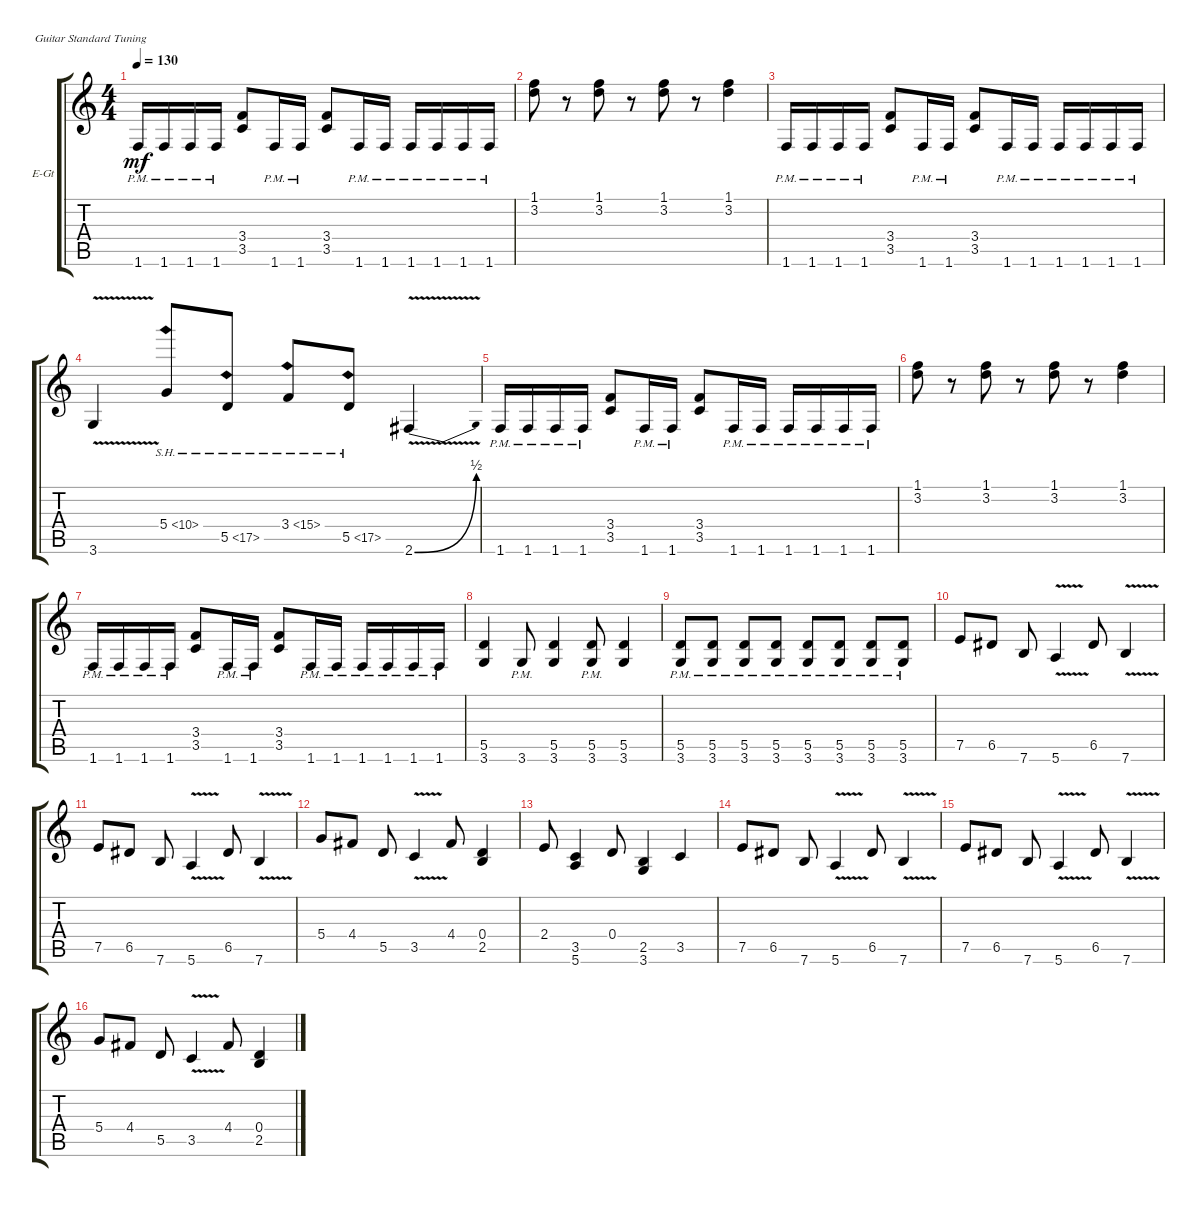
\defaultSystemsLayout 4
\bracketExtendMode groupsimilarinstruments
\firstSystemTrackNameOrientation horizontal
\otherSystemsTrackNameOrientation horizontal
\track ("Electric Guitar" "E-Gt") {instrument distortionguitar}
\staff {score tabs}
\tuning (E4 B3 G3 D3 A2 E2)
\ts (4 4)
\tempo 130
\clef g2
\scale
0.333333
\ks c
1.6{pm}.16{dy mf} 1.6{pm}.16 1.6{pm}.16 1.6{pm}.16 (3.5 3.4).8 1.6{pm}.16 1.6{pm}.16 (3.5 3.4).8 1.6{pm}.16 1.6{pm}.16 1.6{pm}.16 1.6{pm}.16 1.6{pm}.16 1.6{pm}.16 |
\scale
0.333333 (3.2 1.1).8 r.8 (1.1 3.2).8 r.8 (3.2 1.1).8 r.8 (3.2 1.1).4 |
\scale
0.333333 1.6{pm}.16 1.6{pm}.16 1.6{pm}.16 1.6{pm}.16 (3.5 3.4).8 1.6{pm}.16 1.6{pm}.16 (3.5 3.4).8 1.6{pm}.16 1.6{pm}.16 1.6{pm}.16 1.6{pm}.16 1.6{pm}.16 1.6{pm}.16 |
\scale
0.333333 3.6{v}.4 5.4{sh 5}.8 5.5{sh 12}.8 3.4{sh 12}.8 5.5{sh 12}.8 2.6{be (bend 0 0 45 2) v}.4 |
\scale
0.333333 1.6{pm}.16 1.6{pm}.16 1.6{pm}.16 1.6{pm}.16 (3.5 3.4).8 1.6{pm}.16 1.6{pm}.16 (3.5 3.4).8 1.6{pm}.16 1.6{pm}.16 1.6{pm}.16 1.6{pm}.16 1.6{pm}.16 1.6{pm}.16 |
\scale
0.333333 (3.2 1.1).8 r.8 (1.1 3.2).8 r.8 (3.2 1.1).8 r.8 (3.2 1.1).4 |
\scale
0.333333 1.6{pm}.16 1.6{pm}.16 1.6{pm}.16 1.6{pm}.16 (3.5 3.4).8 1.6{pm}.16 1.6{pm}.16 (3.5 3.4).8 1.6{pm}.16 1.6{pm}.16 1.6{pm}.16 1.6{pm}.16 1.6{pm}.16 1.6{pm}.16 |
\scale
0.333333 (5.5 3.6).4 3.6{pm}.8 (3.6 5.5).4 (3.6{pm} 5.5{pm}).8 (3.6 5.5).4 |
\scale
0.333333 (3.6{pm} 5.5{pm}).8 (3.6{pm} 5.5{pm}).8 (3.6{pm} 5.5{pm}).8 (3.6{pm} 5.5{pm}).8 (3.6{pm} 5.5{pm}).8 (3.6{pm} 5.5{pm}).8 (3.6{pm} 5.5{pm}).8 (3.6{pm} 5.5{pm}).8 |
\scale
0.333333 7.5.8 6.5.8 7.6.8 5.6{v}.4 6.5.8 7.6{v}.4 |
\scale
0.333333 7.5.8 6.5.8 7.6.8 5.6{v}.4 6.5.8 7.6{v}.4 |
\scale
0.333333 5.4.8 4.4.8 5.5.8 3.5{v}.4 4.4.8 (2.5 0.4).4 |
\scale
0.333333 2.4.8 (3.5 5.6).4 0.4.8 (3.6 2.5).4 3.5.4 |
\scale
0.333333 7.5.8 6.5.8 7.6.8 5.6{v}.4 6.5.8 7.6{v}.4 |
\scale
0.333333 7.5.8 6.5.8 7.6.8 5.6{v}.4 6.5.8 7.6{v}.4 |
\scale
0.333333 5.4.8 4.4.8 5.5.8 3.5{v}.4 4.4.8 (2.5 0.4).4
